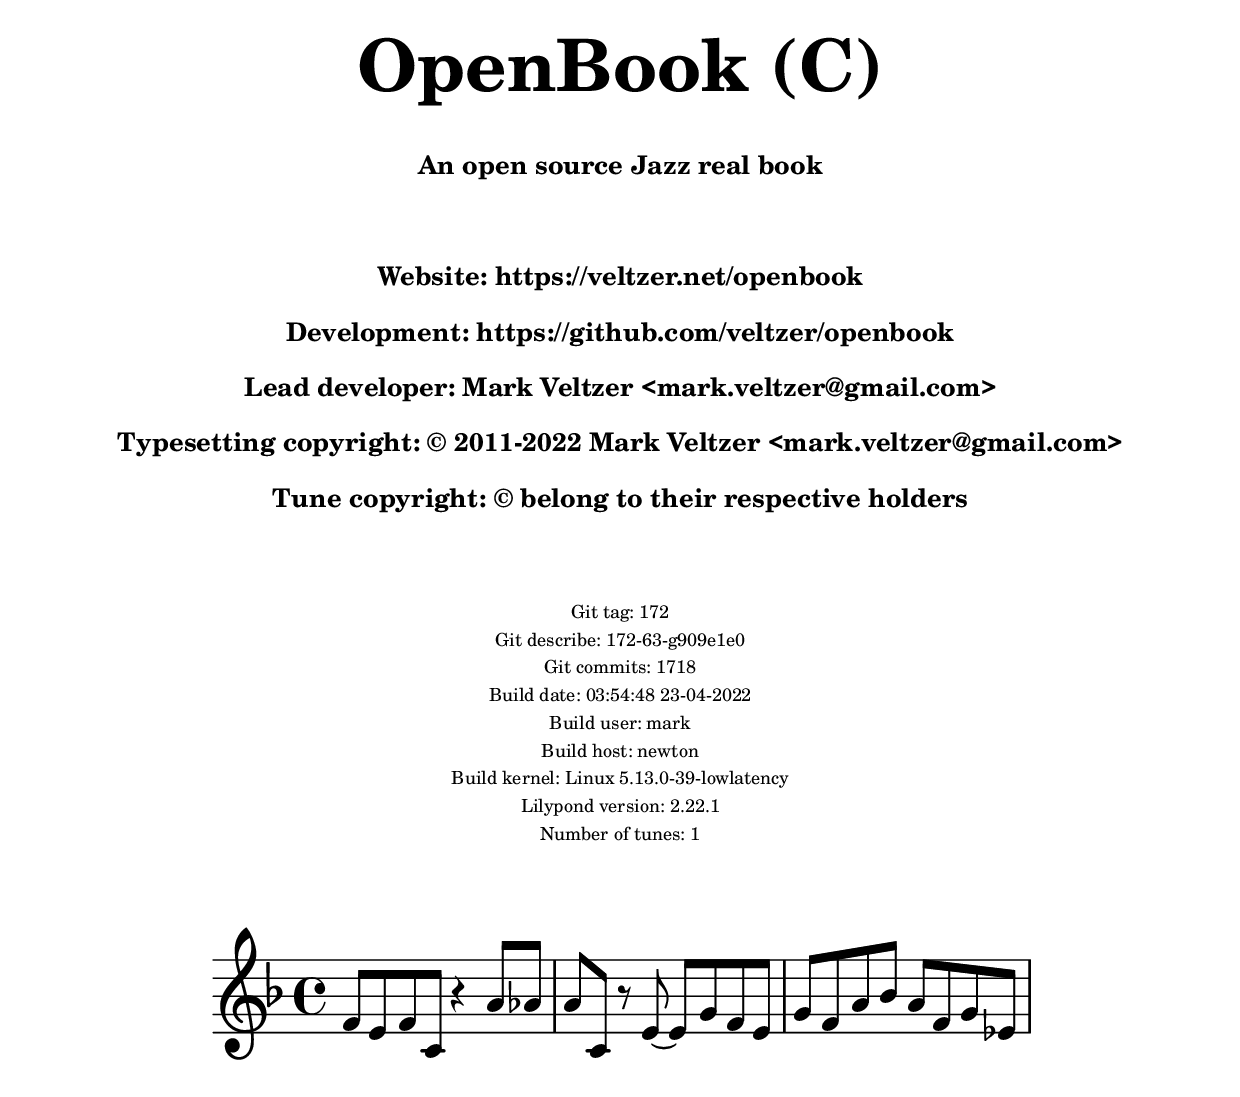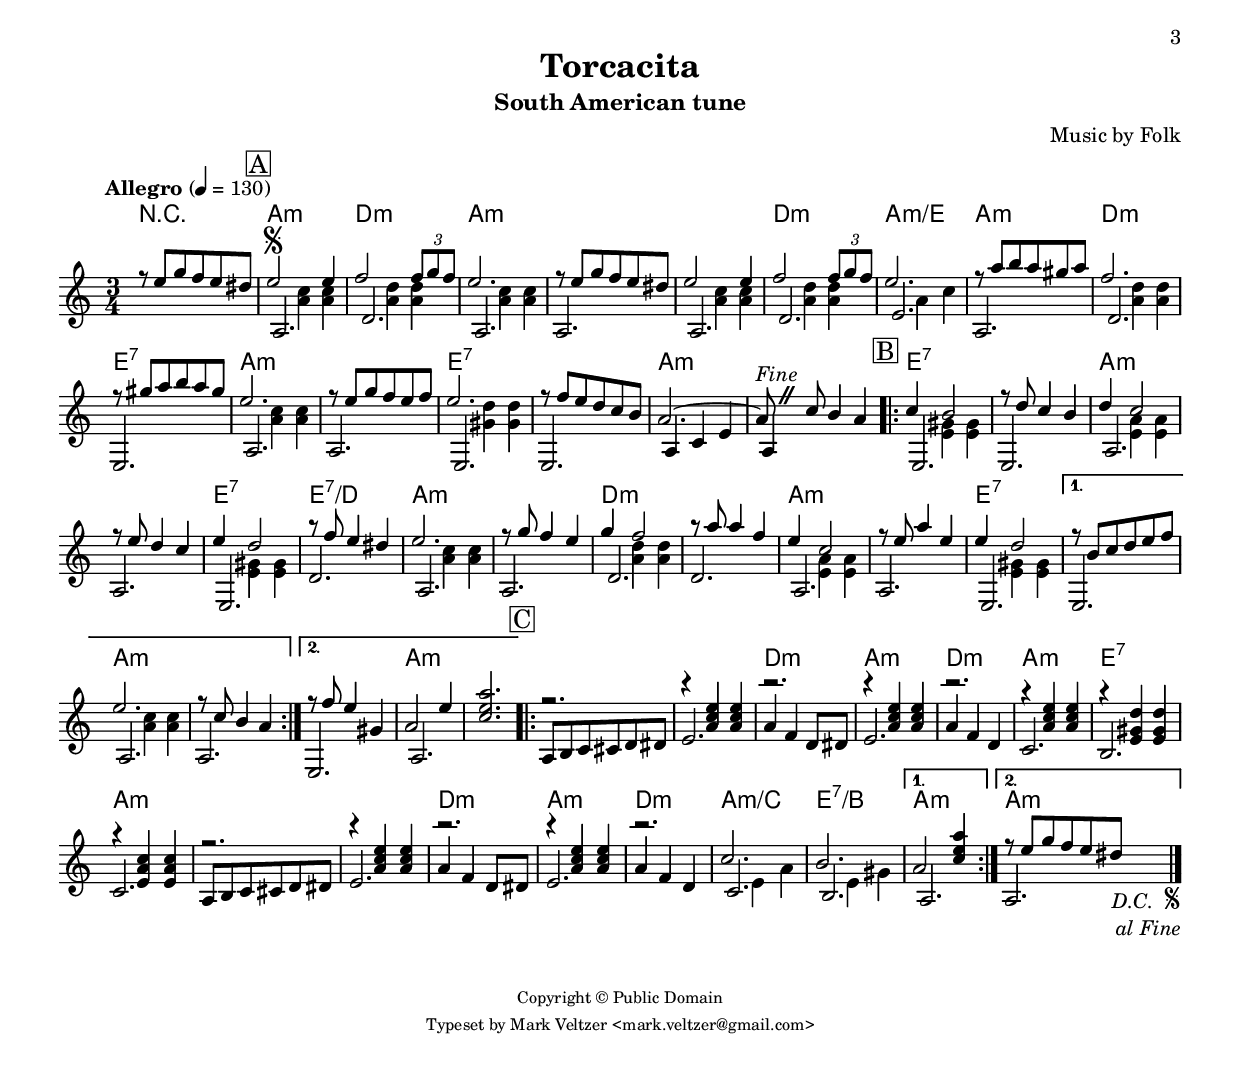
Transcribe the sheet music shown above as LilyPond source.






% lets emit the definitions

% end verbatim - this comment is a hack to prevent texinfo.tex
% from choking on non-European UTF-8 subsets

% this version tag will keep me compiling only on this version of lilypond.
%=====================================================================

\version "2.22.1"

% lets define a variable to hold the formatted build date (man 3 strftime):
%date=#(strftime "%T %d-%m-%Y" (localtime (current-time)))
%lilypond_version=#(lilypond-version)

% setting instruments for midi generation (bah - this doesn't work...)
%=====================================================================
%\set ChordNames.midiInstrument = #"acoustic grand"
%\set Staff.midiInstrument = #"flute"
%\set PianoStaff.instrumentName = #"acoustic grand"
% do not show chords unless they change...
%\set chordChanges = ##t

% number of staffs per page (this does not work because of my breaks)
%\paper {
%	system-count = #7
%}

\paper {
%% reduce spaces between systems and the bottom (taken from the lilypond
%% documentation and found the relevant variable)
%% the result of this is that I can fit 8 single staffs in one page
%% which is ideal for Jazz (think 32 bar divided into 8 lines of 4 bars each...).
%% I should really only apply this thing for Jazz tunes but that is a TODO item.
%% default is 4\mm - 3 already causes 8 staffs to take 2 pages
	between-system-padding = 2\mm
%% default is 20\mm
%% between-system-space = 16\mm
%% ragged-last-bottom = ##f
%% ragged-bottom = ##f

%% make lilypond increase the distance of the footer from the bottom of the page
%% it seems that if you don't do something like this you're going to have
%% a real problem seeing the footer in postscript printing....
%%bottom-margin = 2.5\cm

%% from /usr/share/lilypond/2.12.3/ly/titling-init.ly
%% to stop lilypond from printing footers...
	oddFooterMarkup = \markup {}

%% prevent lilypond from printing the headers...

	scoreTitleMarkup = \markup {}
	bookTitleMarkup = \markup {}
}
\layout {
%% don't have the first line indented
	indent = 0.0 \cm
%% don't know what this is (taken from Laurent Martelli...)
%%textheight = 1.5\cm

	\context {
		\Score
	%% change the size of the text fonts
	%%\override LyricText #'font-family = #'typewriter
		\override LyricText #'font-size = #'-2

	%% set the style of the chords to Jazz - I don't see this making any effect
		\override ChordName #'style = #'jazz
	%%\override ChordName #'word-space = #2

	%% set the chord size and font
	%%\override ChordName #'font-series = #'bold
	%%\override ChordName #'font-family = #'roman
	%%\override ChordName #'font-size = #-1

	%% don't show bar numbers (for jazz it makes it too cluttery)
		\remove "Bar_number_engraver"
	}
}
% reduce the font size (taken from the lilypond info documentation, default is 20)
#(set-global-staff-size 17.82)

% There is no need to set the paper size to a4 since it is the default.
% make lilypond use paper of size a4 (Is this the default ?!?)
%#(set-default-paper-size "a4")
%)

% Don't have textedit:// links for every note in the pdf file.
% This reduces the size of the pdf by a lot
\pointAndClickOff

% chord related matters
myChordDefinitions={
	<c ees ges bes des' fes' aes'>-\markup \super {7alt}
	<c e g bes f'>-\markup \super {7sus}
	<c e g bes d f'>-\markup \super {9sus}
	<c e g f'>-\markup \super {sus}
	<c ees ges bes>-\markup { "m" \super { "7 " \flat "5" } }
	<c ees ges beses>-\markup { "dim" \super { "7" } }
	<c ees ges>-\markup { "dim" }
%%<c e g b>-\markup { "maj7" }
	<c e gis bes d'>-\markup { \super { "9 " \sharp "5" } }
	<c e g bes d' a'>-\markup \super {13}
	<c e g bes d' fis'>-\markup { \super { "9 " \sharp "11" } }
}
myChordExceptions=#(append
	(sequential-music-to-chord-exceptions myChordDefinitions #t)
	ignatzekExceptions
)

% some macros to be reused all over
% =====================================================================
myBreak=\break
% do line breaks really matter?
myEndLine=\break
%myEndLine={}
myEndLineVoltaNotLast={}
myEndLineVoltaLast=\break
myEndLineVolta=\break
partBar=\bar "||"
endBar=\bar "|."
startBar=\bar ".|"
startRepeat=\bar "|:"
endRepeat=\bar ":|"
startTune={}
endTune=\bar "|."
myFakeEndLine={}
mySegno=\mark \markup { \musicglyph #"scripts.segno" }
myCoda=\mark \markup { \musicglyph #"scripts.coda" }

% some functions to be reused all over
% =====================================================================
% A wrapper for section markers that allows us to control their formatting

% You can have a circle instead of a box using:
% \mark \markup { \circle #mark }
myMark =
#(define-music-function
	(parser location mark)
	(markup?)
	#{
	\mark \markup { \box #mark }
	#})
myWordMark =
#(define-music-function
	(parser location mark)
	(markup?)
	#{
	\mark \markup { \box #mark }
	#})
% grace that does appoggiatura
%\grace $notes
myGrace = #(define-music-function (parser location notes) (ly:music?) #{ \appoggiatura $notes #})
% grace that does nothing
%myGrace = #(define-music-function (parser location notes) (ly:music?) #{ #})

% this is a macro that * really * breaks lines. You don't really need this since a regular \break will work
% AS LONG AS you have the '\remove Bar_engraver' enabled...
hardBreak={ \bar "" \break }
% a macro to make vertical space
verticalSpace=\markup { \null }

% macros to help in parenthesizing chords
% see the playground area for openbook and http://lilypond.1069038.n5.nabble.com/Parenthesizing-chord-names-td44370.html
#(define (left-parenthesis-ignatzek-chord-names in-pitches bass inversion context) (markup #:line ("(" (ignatzek-chord-names in-pitches bass inversion context))))
#(define (right-parenthesis-ignatzek-chord-names in-pitches bass inversion context) (markup #:line ((ignatzek-chord-names in-pitches bass inversion context) ")")))
#(define (parenthesis-ignatzek-chord-names in-pitches bass inversion context) (markup #:line ("(" (ignatzek-chord-names in-pitches bass inversion context) ")")))
LPC = { \once \set chordNameFunction = #left-parenthesis-ignatzek-chord-names }
RPC = { \once \set chordNameFunction = #right-parenthesis-ignatzek-chord-names }
OPC = { \once \set chordNameFunction = #parenthesis-ignatzek-chord-names }

% some macros for marking parts of jazz tunes
% =====================================================================
startSong={}
% If we want endings of parts to be denoted by anything we need
% to find a smarter function that this since this will tend
% to make other things disapper (repeat markings etc)
%endSong=\bar "|."
endSong={}
startPart={}
% If we want endings of parts to be denoted by anything we need
% to find a smarter function that this since this will tend
% to make other things disapper (repeat markings etc)
% endPart=\bar "||"
endPart={}
startChords={
%% this causes chords that do not change to disappear...
	\set chordChanges = ##t
%% use my own chord exceptions
	\set chordNameExceptions = #myChordExceptions
}
endChords={}


% lets always include guitar definitions
\include "predefined-guitar-fretboards.ly"

% book header
%\book {
%% this is the title page
	\bookpart {
		\markup {
			\column {
				\null
				\null
				\null
				\null
				\null
				\null
				\null
				\null
				\null
				\null
				\fill-line { \fontsize #11 \bold "OpenBook (C)"}
				\null
				\null
				\fill-line { \larger \larger \bold "An open source Jazz real book" }
				\null
				\null
				\null
				\fill-line {
					\huge \bold \concat {
						"Website: "
						\with-url #"https://veltzer.net/openbook" https://veltzer.net/openbook
					}
				}
				\null
				\fill-line {
					\huge \bold \concat {
						"Development: "
						\with-url #"https://github.com/veltzer/openbook" https://github.com/veltzer/openbook
					}
				}
				\null
				\fill-line {
					\huge \bold \concat {
						"Lead developer: Mark Veltzer "
						"<" \with-url #"mailto:mark.veltzer@gmail.com" mark.veltzer@gmail.com ">"
					}
				}
				\null
				\fill-line {
					\huge \bold \concat {
						"Typesetting copyright: © 2011-"
						2022
						" Mark Veltzer "
						"<" \with-url #"mailto:mark.veltzer@gmail.com" mark.veltzer@gmail.com ">"
					}
				}
				\null
				\fill-line { \huge \bold "Tune copyright: © belong to their respective holders" }
				\null
				\null
				\null
				\fill-line { \small "Git tag: 172" }
				\fill-line { \small "Git describe: 172-63-g909e1e0" }
				\fill-line { \small "Git commits: 1718" }
				\fill-line { \small "Build date: 03:54:48 23-04-2022" }
				\fill-line { \small "Build user: mark" }
				\fill-line { \small "Build host: newton" }
				\fill-line { \small "Build kernel: Linux 5.13.0-39-lowlatency" }
				\fill-line { \small "Lilypond version: 2.22.1" }
				\fill-line { \small "Number of tunes: 1" }
				\null
				\null
				\null
			}
		}
		\score {
			<<
				\new Staff="Melody" {
					\new Voice="Voice"
					\relative c' {
						\time 4/4
						\key f \major
						\set fontSize = #-3
						f8 e f c r4 a'8 aes | a c, r e~ e g f e | g f a bes a f g ees
					}
				}
			>>
			\layout {
				#(layout-set-staff-size 35)
				indent = 2.6\cm
			}
		}
	}

\markuplist \table-of-contents
\pageBreak

% from here everything needs to go into a loop

% include anything the user wants before the bookpart starts



PartChords=\chordmode {
	\startSong
	\startChords

%% there is no need to worry about which instrument plays the chords
%% since they will not be heard...

	r2. |

	a:m | d:m | a2.*2:m | \myFakeEndLine
	a2.:m | d:m | a:m/e | a:m | \myFakeEndLine
	d:m | e:7 | a2.*2:m | \myFakeEndLine
	e:7 | a:m | \myFakeEndLine

	\repeat volta 2 {
		e2.*2:7 | a:m | \myFakeEndLine
		e2.:7 | e:7/d | a2.*2:m | \myFakeEndLine
		d:m | a:m | \myFakeEndLine
		e2.:7 |
	} \alternative {
		{ e2.:7 | a2.*2:m | }
		{ e2.:7 | a2.*2:m | }
	} \myFakeEndLine

	\repeat volta 2 {
		a2.*2:m | d2.:m | a:m | \myFakeEndLine
		d:m | a:m | e:7 | a:m | \myFakeEndLine
		a2.*2:m | d2.:m | a:m | \myFakeEndLine
		d:m | a:m/c | e:7/b |
	} \alternative {
		{ a:m | }
		{ a:m | }
	} \myFakeEndLine

	\endChords
	\endSong
}

PartHighVoice=\relative c' {

	\tempo "Allegro" 4 = 130
	\time 3/4
	\key c \major

%% this is to let lily know that this is voice one
	\voiceOne

	r8 e' g f e dis |

	\myMark "A"
	e2\segno e4 | f2 \tuplet 3/2 {f8 g f} | e2. | r8 e g f e dis | \myFakeEndLine
	e2 e4 | f2 \tuplet 3/2 {f8 g f} | e2. | r8 a b a gis a | \myFakeEndLine
	f2. | r8 gis a b a gis | e2. | r8 e g f e f | \myFakeEndLine
	e2. | r8 f e d c b | a2. ~ | a8-\markup { \italic "Fine" }
	\override BreathingSign.text = \markup {
		\musicglyph #"scripts.caesura.straight"
	}
	\breathe
	c b4 a | \myFakeEndLine

	\myMark "B"
	\repeat volta 2 {
		c4 b2 | r8 d c4 b | d c2 | r8 e d4 c | \myFakeEndLine
		e d2 | r8 f e4 dis | e2. | r8 g f4 e | \myFakeEndLine
		g f2 | r8 a a4 f | e c2 | r8 e a4 e | \myFakeEndLine
		e d2 |
	} \alternative {
		{ r8 b c d e f | e2. | r8 c b4 a | }
		{ r8 f' e4 gis, | a2 e'4 | <c e a>2. | }
	} \myFakeEndLine

	\myMark "C"
	\repeat volta 2 {
		r2. | r4 <a c e> <a c e> | r2. | r4 <a c e> <a c e> | \myFakeEndLine
		r2. | r4 <a c e> <a c e> | r4 <e gis d'> <e gis d'> | r4 <e a c> <e a c> | \myFakeEndLine
		r2. | r4 <a c e> <a c e> | r2. | r4 <a c e> <a c e> | \myFakeEndLine
		r2. | c | b |
	} \alternative {
		{ a2 <c e a>4 | }
		{ r8 e g f e dis_\markup {
			\center-column {
				\line
				{ \italic "D.C. "
				\tiny \raise #1
				\musicglyph #"scripts.segno"
				}
				\italic " al Fine"
			}
		} | }
	} \myFakeEndLine

	\endTune
}

PartMidVoice=\relative c' {
	\time 3/4

%% this is to let lily know that this is voice one
	\voiceTwo

	s2. |

	s4 <a' c> <a c> | s <a d> <a d> | s <a c> <a c> | s2. |
	s4 <a c> <a c> | s <a d> <a d> | s a c | s2. |
	s4 <a d> <a d> | s2. | s4 <a c> <a c> | s2. |
	s4 <gis d'> <gis d'> | s2. | s | s |

	\repeat volta 2 {
		s4 <e gis> <e gis> | s2. | s4 <e a> <e a> | s2. |
		s4 <e gis> <e gis> | s2. | s4 <a c> <a c> | s2. |
		s4 <a d> <a d> | s2. | s4 <e a> <e a> | s2. |
		s4 <e gis> <e gis> |
	} \alternative {
		{ s2. | s4 <a c> <a c> | s2. | }
		{ s2. | s2. | s2. | }
	}

	\repeat volta 2 {
		s2. | s2. | s2. | s2. |
		s2. | s2. | s2. | s2. |
		s2. | s2. | s2. | s2. |
		s2. | s4 e a | s e gis |
	} \alternative {
		{ s2. | }
		{ s2. | }
	}
}

PartLowVoice=\relative c' {
	\time 3/4

%% this is to let lily know that this is voice one
	\voiceThree

	s2. |

	a2. | d | a | a |
	a | d | e | a, |
	d | e, | a | a |
	e | e | a4 c e | a, s s |

	\repeat volta 2 {
		e2. | e | a | a |
		e | d' | a | a |
		d | d | a | a |
		e |
	} \alternative {
		{ e | a | a | }
		{ e | a | s | }
	}

	\repeat volta 2 {
		a8 b c cis d dis | e2. | a4 f d8 dis | e2. |
		a4 f d | c2. | b | c |
		a8 b c cis d dis | e2. | a4 f d8 dis | e2. |
		a4 f d | c2. | b |
	} \alternative {
		{ a | }
		{ a | }
	}
}



\bookpart {

% this causes the variables to be defined...











% now play with the variables that depend on language



% calculate the tag line


% calculate the typesetby




\tocItem \markup "Torcacita / Folk"





% taken from "/usr/share/lilypond/2.12.3/ly/titling-init.ly"
\markup {
	\column {
		\override #'(baseline-skip . 3.5)
		\column {
			\huge \larger \bold
			\fill-line { \larger "Torcacita" }
			\fill-line { \large \smaller \bold \larger "South American tune" }
			\fill-line {
				""
				"Music by Folk"
			}
			\fill-line {
				""
			}
		}
	}
}
\noPageBreak






% score for printing
\score {
	<<
		\new ChordNames="Partchords" \PartChords
		\new Staff="Melody" <<
			\new Voice="highvoice" \PartHighVoice
			\new Voice="midvoice" \PartMidVoice
			\new Voice="lowvoice" \PartLowVoice
		>>
	>>
	\layout {
	}
}


\noPageBreak
\markup \column {
%% just a little space
	\null
	\fill-line {
		\smaller \smaller { "Copyright © Public Domain" }
	}
	\fill-line {
		\smaller \smaller { "Typeset by Mark Veltzer <mark.veltzer@gmail.com>" }
	}
}



}


% book footer
%}
